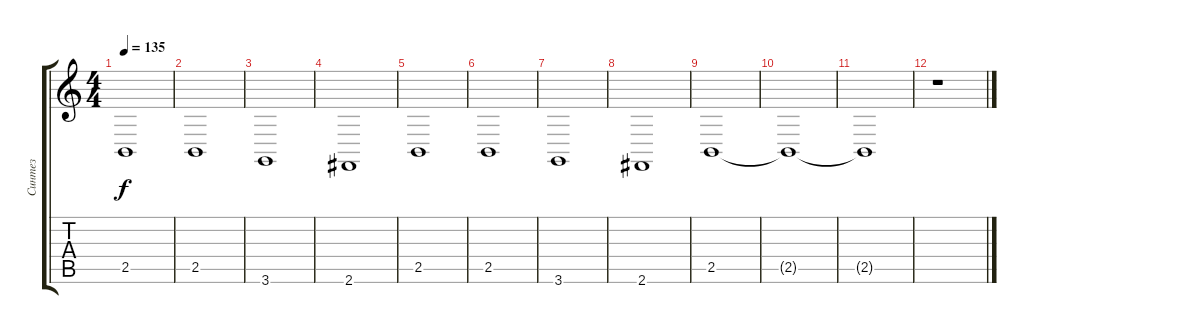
\track ("Синтез" "Синтез") {instrument synthstrings1}
\staff {score tabs}
\tuning (E4 B3 G3 D3 A2 E2) {hide}
\ts (4 4)
\tempo 135
\clef g2
\ks c
2.5.1{dy f volume 13} |
2.5.1 |
3.6.1 |
2.6.1 |
2.5.1{volume 13} |
2.5.1 |
3.6.1 |
2.6.1 |
2.5.1{volume 13} |
2.5{t}.1{volume 9} |
2.5{t}.1{volume 4} |
r.1
